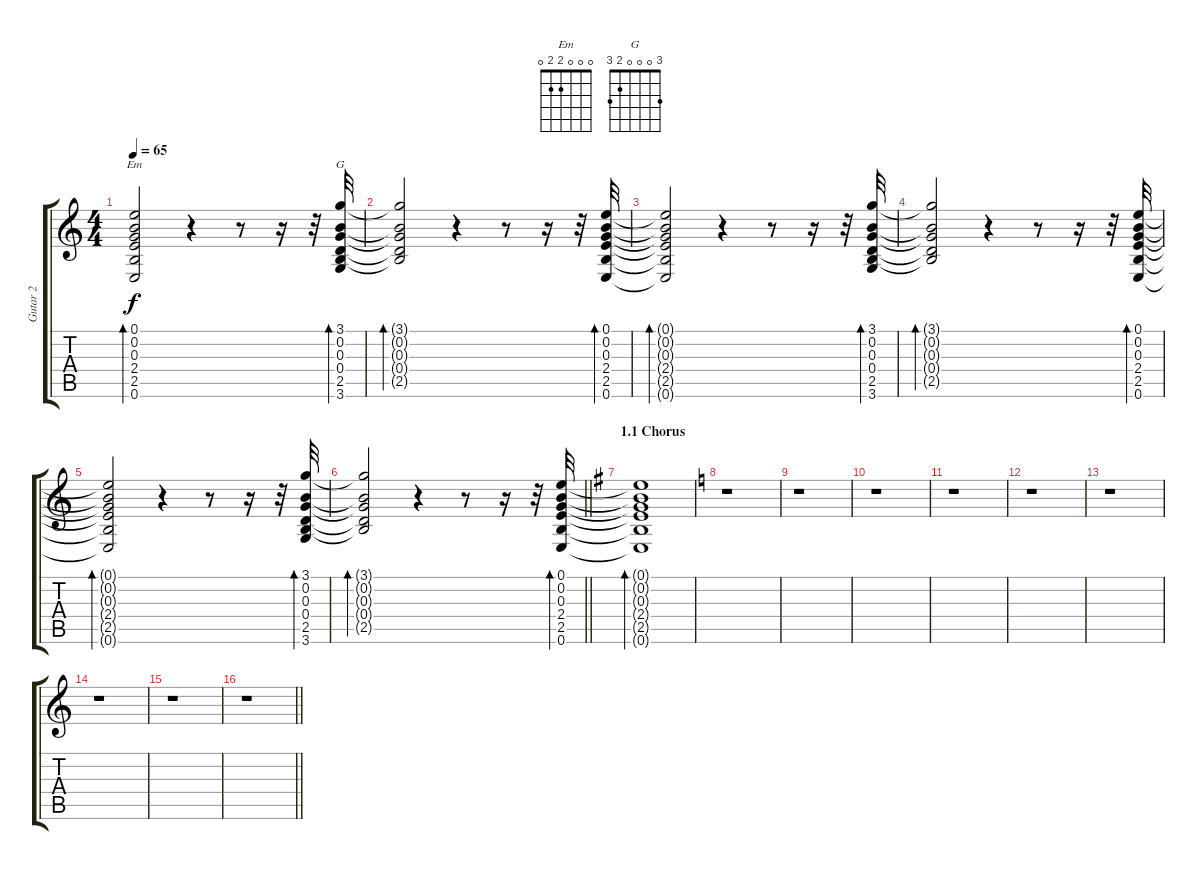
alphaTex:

\track ("Gutar 2" "Gutar 2") {instrument acousticguitarsteel}
\staff {score tabs}
\tuning (E4 B3 G3 D3 A2 E2) {hide}
\chord ("Em" 0 0 0 2 2 0)
\chord ("G" 3 0 0 0 2 3)
\ts (4 4)
\tempo 65
\clef g2
\ks c
(0.1{t} 0.2{t} 0.3{t} 2.4{t} 2.5{t} 0.6{t}).2{bd 120 ch "Em" dy f} r.4 r.8 r.16 r.32 (3.1 0.2 0.3 0.4 2.5 3.6).32{bd 120 ch "G"} |
(3.1{t} 0.2{t} 0.3{t} 0.4{t} 2.5{t}).2{bd 120} r.4 r.8 r.16 r.32 (0.1 0.2 0.3 2.4 2.5 0.6).32{bd 120} |
(0.1{t} 0.2{t} 0.3{t} 2.4{t} 2.5{t} 0.6{t}).2{bd 120} r.4 r.8 r.16 r.32 (3.1 0.2 0.3 0.4 2.5 3.6).32{bd 120} |
(3.1{t} 0.2{t} 0.3{t} 0.4{t} 2.5{t}).2{bd 120} r.4 r.8 r.16 r.32 (0.1 0.2 0.3 2.4 2.5 0.6).32{bd 120} |
(0.1{t} 0.2{t} 0.3{t} 2.4{t} 2.5{t} 0.6{t}).2{bd 120} r.4 r.8 r.16 r.32 (3.1 0.2 0.3 0.4 2.5 3.6).32{bd 120} |
\barLineRight lightlight
(3.1{t} 0.2{t} 0.3{t} 0.4{t} 2.5{t}).2{bd 120} r.4 r.8 r.16 r.32 (0.1 0.2 0.3 2.4 2.5 0.6).32{bd 480} |
\section ("" "1.1 Chorus ")
\ks eminor
(0.1{t} 0.2{t} 0.3{t} 2.4{t} 2.5{t} 0.6{t}).1{bd 120} |
\ks c
r.1 |
r.1 |
r.1 |
r.1 |
r.1 |
r.1 |
r.1 |
r.1 |
\barLineRight lightlight
r.1
